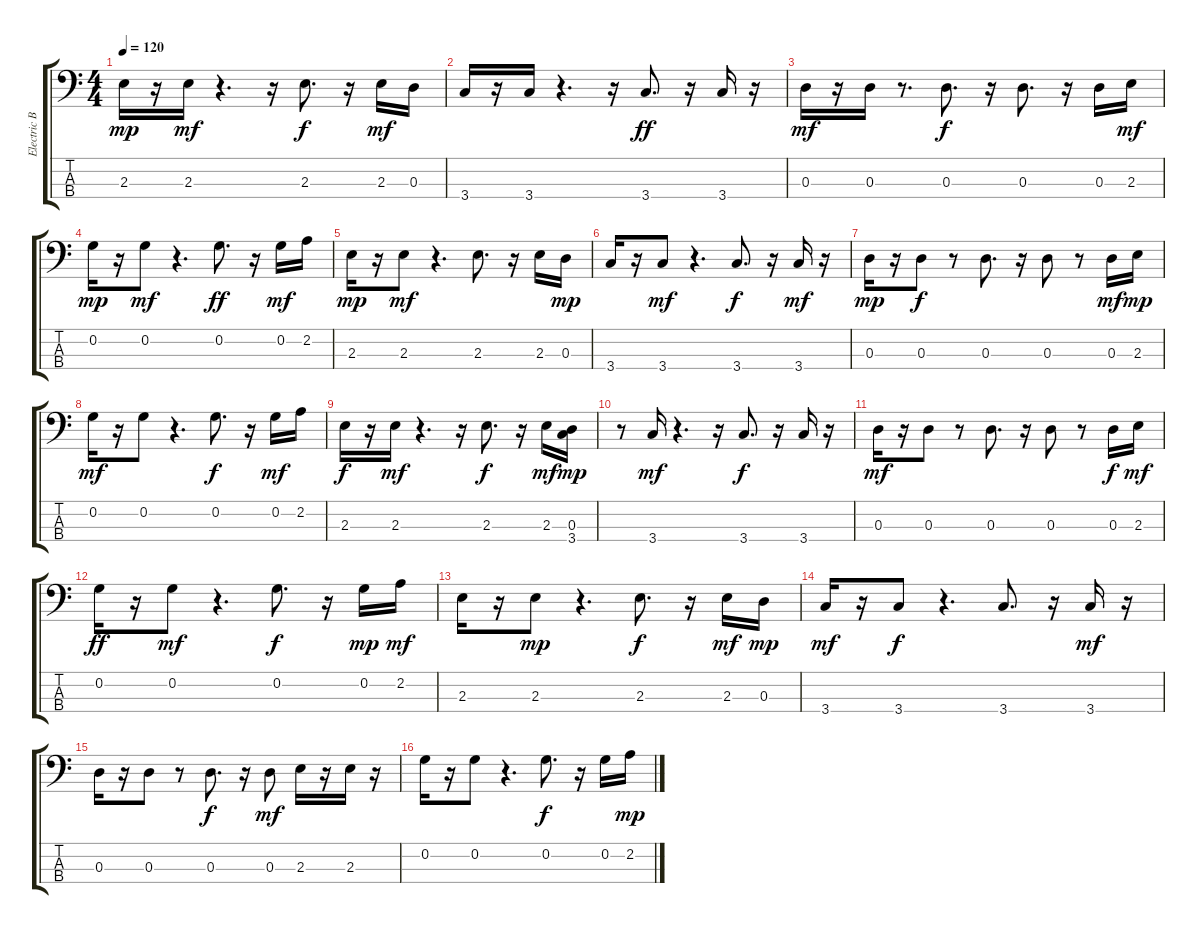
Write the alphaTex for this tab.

\track ("Electric Bass" "Electric B") {instrument electricbassfinger}
\staff {score tabs}
\tuning (C-1 G2 D2 A1) {hide}
\ts (4 4)
\tempo 120
\clef f4
\ks c
2.3.16{dy mp} r.16 2.3.16{dy mf} r.4{d} r.16 2.3.8{d dy f} r.16 2.3.16{dy mf} 0.3.16 |
3.4.16 r.16 3.4.16 r.4{d} r.16 3.4.8{d dy ff} r.16 3.4.16 r.16 |
0.3.16{dy mf} r.16 0.3.16 r.8{d} 0.3.8{d dy f} r.16 0.3.8{d} r.16 0.3.16 2.3.16{dy mf} |
0.2.16{dy mp} r.16 0.2.8{dy mf} r.4{d} 0.2.8{d dy ff} r.16 0.2.16{dy mf} 2.2.16 |
2.3.16{dy mp} r.16 2.3.8{dy mf} r.4{d} 2.3.8{d} r.16 2.3.16 0.3.16{dy mp} |
3.4.16 r.16 3.4.8{dy mf} r.4{d} 3.4.8{d dy f} r.16 3.4.16{dy mf} r.16 |
0.3.16{dy mp} r.16 0.3.8{dy f} r.8 0.3.8{d} r.16 0.3.8 r.8 0.3.16{dy mf} 2.3.16{dy mp} |
0.2.16{dy mf} r.16 0.2.8 r.4{d} 0.2.8{d dy f} r.16 0.2.16{dy mf} 2.2.16 |
2.3.16{dy f} r.16 2.3.16{dy mf} r.4{d} r.16 2.3.8{d dy f} r.16 2.3.16{dy mf} (0.3 3.4).16{dy mp} |
r.8 3.4.16{dy mf} r.4{d} r.16 3.4.8{d dy f} r.16 3.4.16 r.16 |
0.3.16{dy mf} r.16 0.3.8 r.8 0.3.8{d} r.16 0.3.8 r.8 0.3.16{dy f} 2.3.16{dy mf} |
0.2.16{dy ff} r.16 0.2.8{dy mf} r.4{d} 0.2.8{d dy f} r.16 0.2.16{dy mp} 2.2.16{dy mf} |
2.3.16 r.16 2.3.8{dy mp} r.4{d} 2.3.8{d dy f} r.16 2.3.16{dy mf} 0.3.16{dy mp} |
3.4.16{dy mf} r.16 3.4.8{dy f} r.4{d} 3.4.8{d} r.16 3.4.16{dy mf} r.16 |
0.3.16 r.16 0.3.8 r.8 0.3.8{d dy f} r.16 0.3.8{dy mf} 2.3.16 r.16 2.3.16 r.16 |
0.2.16 r.16 0.2.8 r.4{d} 0.2.8{d dy f} r.16 0.2.16 2.2.16{dy mp}
